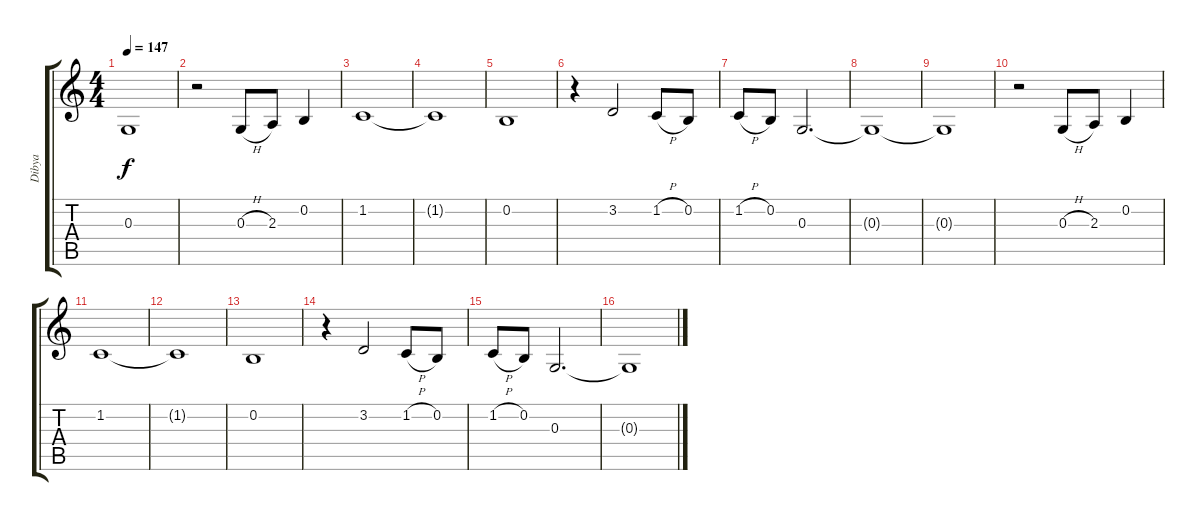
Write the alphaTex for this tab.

\track ("Dibya" "Dibya") {instrument lead2sawtooth}
\staff {score tabs}
\tuning (E4 B3 G3 D3 A2 E2) {hide}
\ts (4 4)
\tempo 147
\clef g2
\ks c
0.3{t}.1{dy f} |
r.2 0.3{h}.8 2.3.8 0.2.4 |
1.2.1 |
1.2{t}.1 |
0.2.1 |
r.4 3.2.2 1.2{h}.8 0.2.8 |
1.2{h}.8 0.2.8 0.3.2{d} |
0.3{t}.1 |
0.3{t}.1 |
r.2 0.3{h}.8 2.3.8 0.2.4 |
1.2.1 |
1.2{t}.1 |
0.2.1 |
r.4 3.2.2 1.2{h}.8 0.2.8 |
1.2{h}.8 0.2.8 0.3.2{d} |
0.3{t}.1
